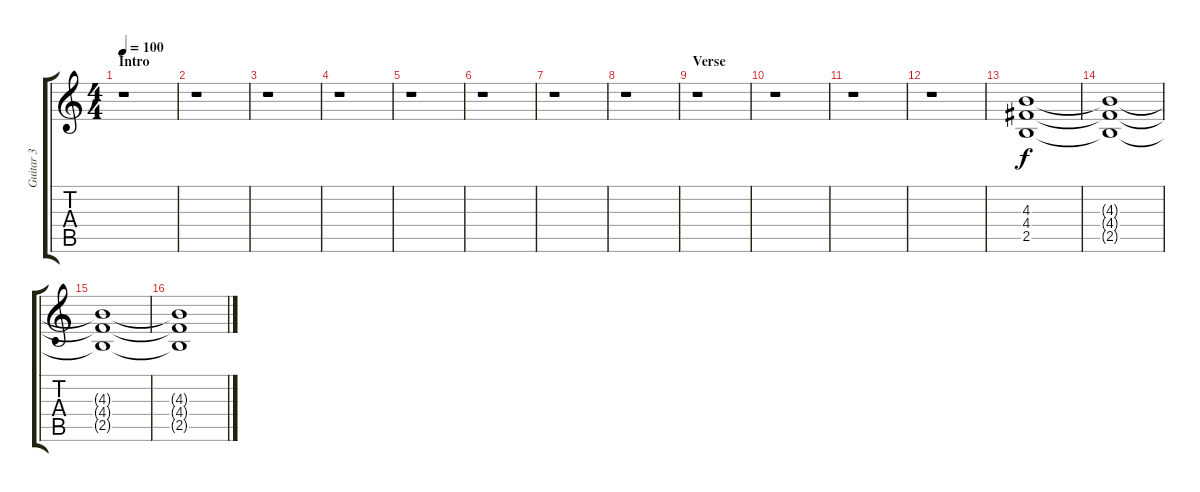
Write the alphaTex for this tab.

\track ("Guitar 3" "Guitar 3") {instrument distortionguitar}
\staff {score tabs}
\tuning (E4 B3 G3 D3 A2 E2) {hide}
\ts (4 4)
\section ("" "Intro")
\tempo 100
\clef g2
\ks c
r.1{dy f instrument distortionguitar} |
r.1 |
r.1 |
r.1 |
r.1 |
r.1 |
r.1 |
r.1 |
\section ("" "Verse")
r.1 |
r.1 |
r.1 |
r.1{volume 0} |
(4.3 4.4 2.5).1{volume 13} |
(4.3{t} 4.4{t} 2.5{t}).1 |
(4.3{t} 4.4{t} 2.5{t}).1 |
(4.3{t} 4.4{t} 2.5{t}).1
